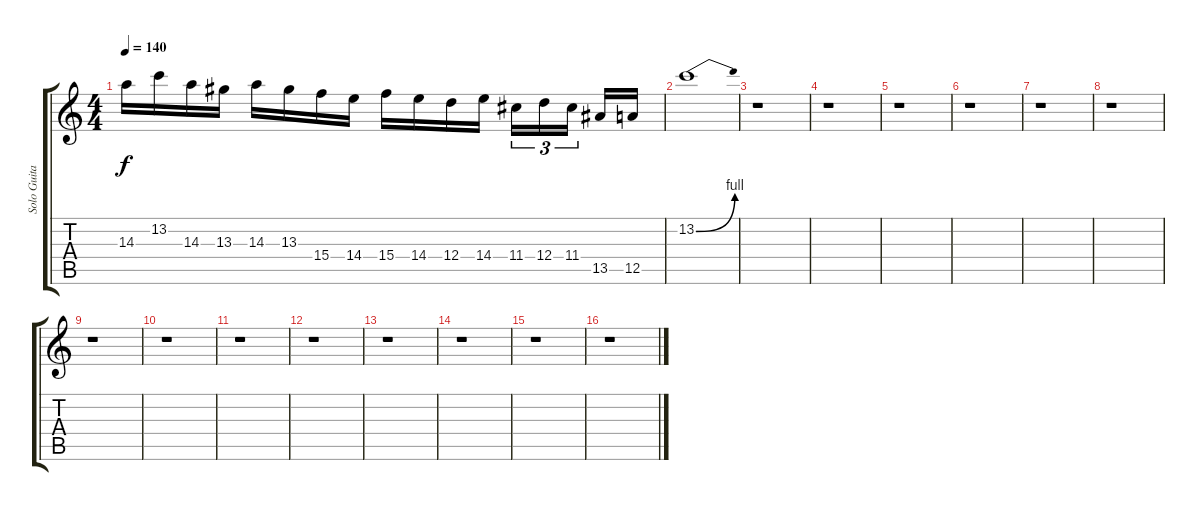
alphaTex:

\track ("Solo Guitar" "Solo Guita") {instrument overdrivenguitar}
\staff {score tabs}
\tuning (E4 B3 G3 D3 A2 D2) {hide}
\ts (4 4)
\tempo 140
\clef g2
\ks c
14.3.16{dy f} 13.2.16 14.3.16 13.3.16 14.3.16 13.3.16 15.4.16 14.4.16 15.4.16 14.4.16 12.4.16 14.4.16 11.4.16{tu (3 2)} 12.4.16{tu (3 2)} 11.4.16{tu (3 2)} 13.5.16 12.5.16 |
13.2{be (bend 0 0 60 4)}.1 |
r.1 |
r.1 |
r.1 |
r.1 |
r.1 |
r.1 |
r.1 |
r.1 |
r.1 |
r.1 |
r.1 |
r.1 |
r.1 |
r.1
